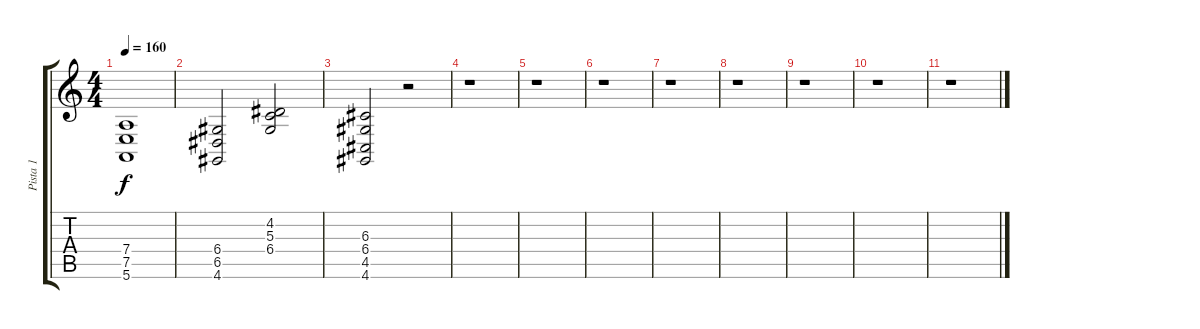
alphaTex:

\track ("Pista 1" "Pista 1") {instrument choiraahs}
\staff {score tabs}
\tuning (E4 B3 G3 D3 A2 E2) {hide}
\ts (4 4)
\tempo 160
\clef g2
\ks c
(7.4 7.5 5.6).1{dy f} |
(6.4 6.5 4.6).2 (4.2 5.3 6.4).2 |
(6.3 6.4 4.5 4.6).2 r.2 |
r.1 |
r.1 |
r.1 |
r.1 |
r.1 |
r.1 |
r.1 |
r.1
